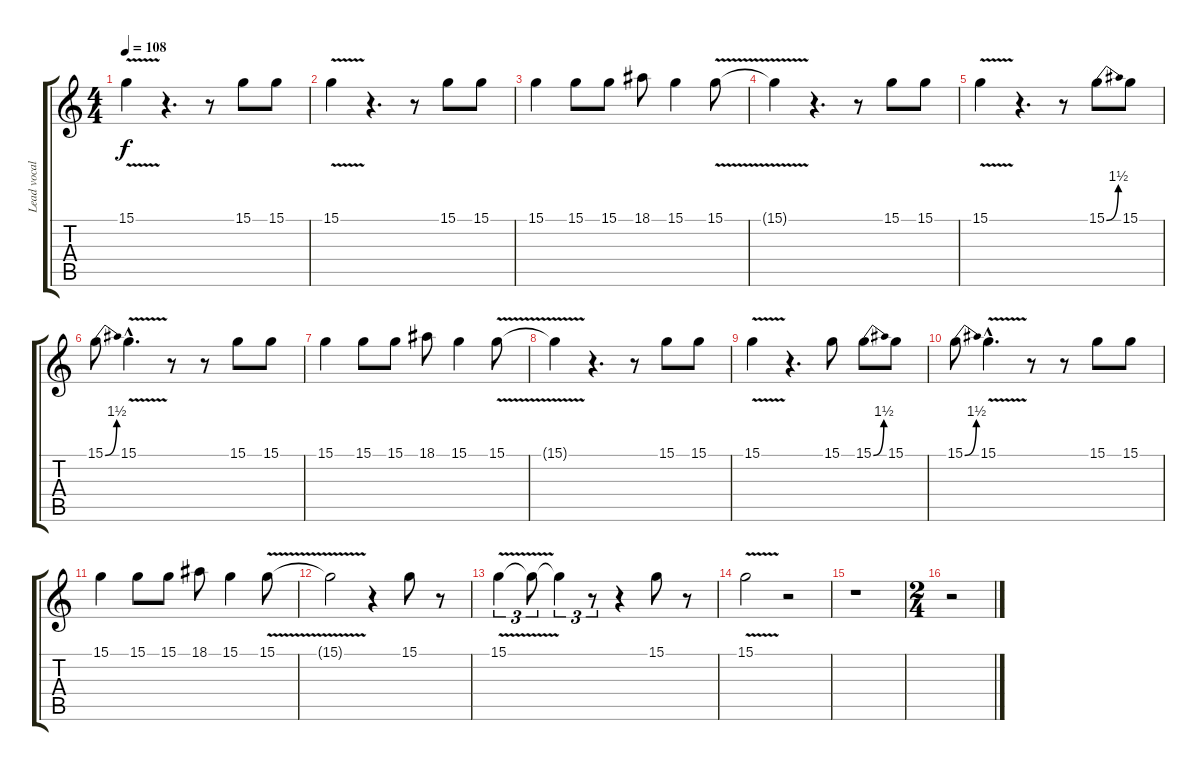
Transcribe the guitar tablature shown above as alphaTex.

\track ("Lead vocals" "Lead vocal") {instrument lead2sawtooth}
\staff {score tabs}
\tuning (E4 B3 G3 D3 A2 E2) {hide}
\ts (4 4)
\tempo 108
\clef g2
\ks c
15.1{v}.4{dy f} r.4{d} r.8 15.1.8 15.1.8 |
15.1{v}.4 r.4{d} r.8 15.1.8 15.1.8 |
15.1.4 15.1.8 15.1.8 18.1.8 15.1.4 15.1{v}.8 |
15.1{t}.4 r.4{d} r.8 15.1.8 15.1.8 |
15.1{v}.4 r.4{d} r.8 15.1{be (bend 0 0 60 6)}.8 15.1.8 |
15.1{be (bend 0 0 60 6)}.8 15.1{v hac}.4{d} r.8 r.8 15.1.8 15.1.8 |
15.1.4 15.1.8 15.1.8 18.1.8 15.1.4 15.1{v}.8 |
15.1{t}.4 r.4{d} r.8 15.1.8 15.1.8 |
15.1{v}.4 r.4{d} 15.1.8 15.1{be (bend 0 0 60 6)}.8 15.1.8 |
15.1{be (bend 0 0 60 6)}.8 15.1{v hac}.4{d} r.8 r.8 15.1.8 15.1.8 |
15.1.4 15.1.8 15.1.8 18.1.8 15.1.4 15.1{v}.8 |
15.1{t}.2 r.4 15.1.8 r.8 |
15.1{v}.4{tu (3 2)} 15.1{t}.8{tu (3 2)} 15.1{t}.4{tu (3 2)} r.8{tu (3 2)} r.4 15.1.8 r.8 |
15.1{v}.2 r.2 |
r.1 |
\ts (2 4)
r.2
